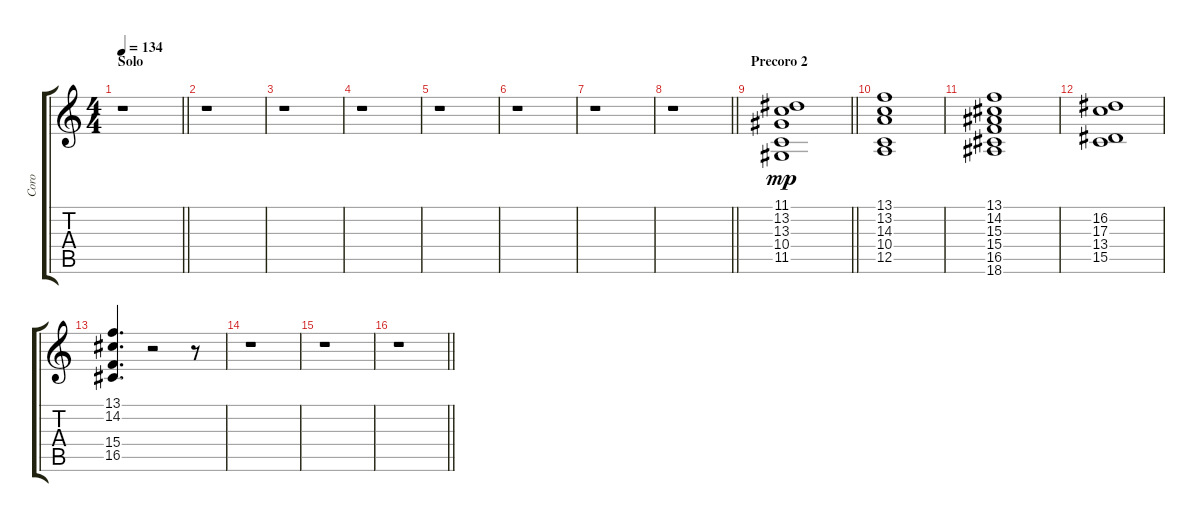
\track ("Coro" "Coro") {instrument pad4choir}
\staff {score tabs}
\tuning (E4 B3 G3 D3 A2 E2) {hide}
\ts (4 4)
\section ("" "Solo")
\tempo 134
\clef g2
\barLineRight lightlight
\ks c
r.1{dy f} |
r.1 |
r.1 |
r.1 |
r.1 |
r.1 |
r.1 |
\barLineRight lightlight
r.1 |
\section ("" "Precoro 2")
\barLineRight lightlight
(11.1 13.2 13.3 10.4 11.5).1{dy mp} |
(13.1 13.2 14.3 10.4 12.5).1 |
(13.1 14.2 15.3 15.4 16.5 18.6).1 |
(16.2 17.3 13.4 15.5).1 |
(13.1 14.2 15.4 16.5).4{d} r.2 r.8 |
r.1 |
r.1 |
\barLineRight lightlight
r.1
